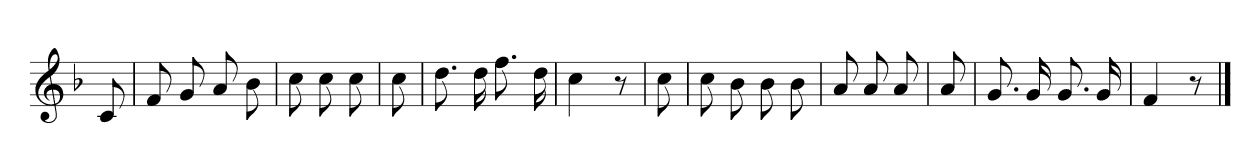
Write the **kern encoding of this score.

**kern
*part1
*staff1
*clefG2
*k[b-]
*F:
=
8c
=1
8f
8g
8a
8b-
=2
8cc
8cc
8cc
=3
8cc
=4
8.dd
16dd
8.ff
16dd
=5
4cc
8r
=6
8cc
=7
8cc
8b-
8b-
8b-
=8
8a
8a
8a
=9
8a
=10
8.g
16g
8.g
16g
=11
4f
8r
==
*-
